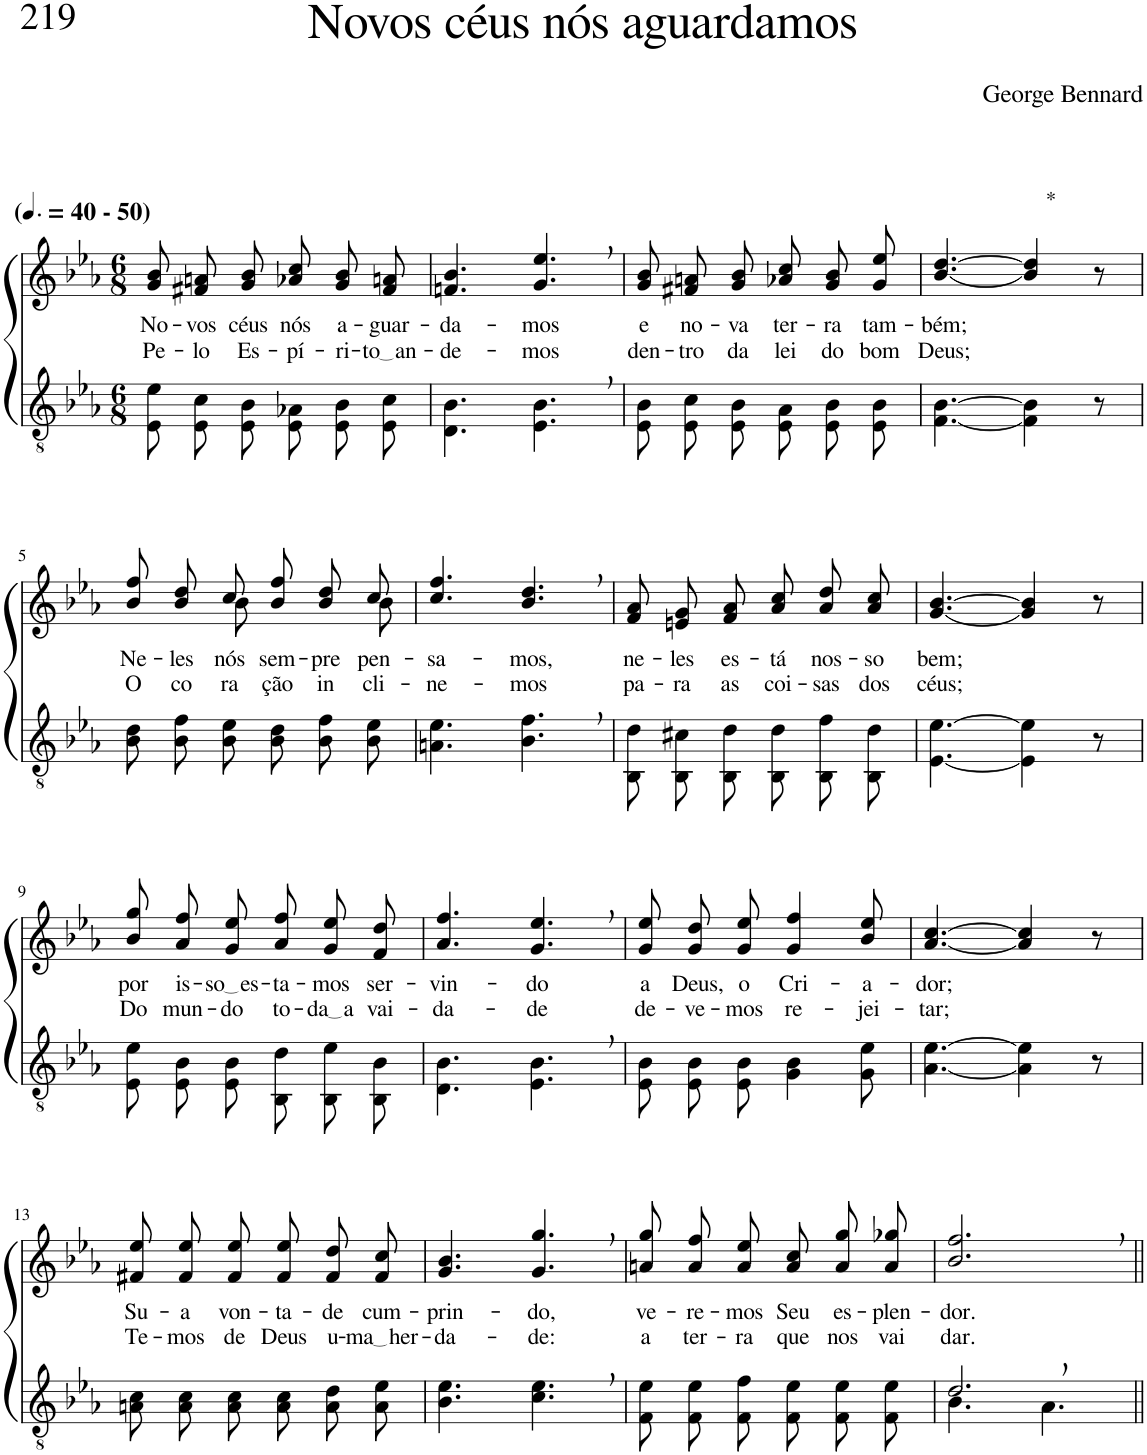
**kern	**kern	**text	**text
*part2	*part1	*part1	*part1
*staff2	*staff1	*staff1	*staff1
*I"Parte III e IV	*I"Parte I e II	*	*
*clefGv2	*clefG2	*	*
*Trd3c5	*Trd3c5	*	*
*k[b-e-a-]	*k[b-e-a-]	*	*
*M6/8	*M6/8	*	*
*MM60	*MM60	*	*
=1	=1	=1	=1
!	!LO:TX:a:B:t=(	!	!
!	!LO:TX:a:B:t=- 50)	!	!
!	!	!LO:LY:b	!LO:LY:b
8E-/ 8e-/L	8g/ 8b-/L	No-	Pe-
!	!	!LO:LY:b	!LO:LY:b
8E-/ 8c/	8f#X/ 8an/	-vos	-lo
!	!	!LO:LY:b	!LO:LY:b
8E-/ 8B-/J	8g/ 8b-/J	céus	Es-
!	!	!LO:LY:b	!LO:LY:b
8E-/ 8A-X/L	8a-X/ 8cc/L	nós	-pí-
!	!	!LO:LY:b	!LO:LY:b
8E-/ 8B-/	8g/ 8b-/	a-	-ri-
!	!	!LO:LY:b	!LO:LY:b
8E-/ 8c/J	8f#/ 8an/J	-guar-	to an
=2	=2	=2	=2
!	!	!LO:LY:b	!LO:LY:b
4.D\ 4.B-\	4.fn/ 4.b-/	-da-	-de-
!	!	!LO:LY:b	!LO:LY:b
4.E-\, 4.B-\,	4.g/, 4.ee-/,	-mos	-mos
=3	=3	=3	=3
!	!	!LO:LY:b	!LO:LY:b
8E-/ 8B-/L	8g/ 8b-/L	e	den-
!	!	!LO:LY:b	!LO:LY:b
8E-/ 8c/	8f#X/ 8an/	no-	-tro
!	!	!LO:LY:b	!LO:LY:b
8E-/ 8B-/J	8g/ 8b-/J	-va	da
!	!	!LO:LY:b	!LO:LY:b
8E-/ 8A-/L	8a-X\ 8cc\L	ter-	lei
!	!	!LO:LY:b	!LO:LY:b
8E-/ 8B-/	8g\ 8b-\	-ra	do
!	!	!LO:LY:b	!LO:LY:b
8E-/ 8B-/J	8g\ 8ee-\J	tam-	bom
=4	=4	=4	=4
!	!	!LO:LY:b	!LO:LY:b
[4.F\ [4.B-\	[4.b-/ [4.dd/	-bém;	Deus;
!	!LO:TX:a:t=*	!	!
4F\] 4B-\]	4b-/] 4dd/]	.	.
8r	8r	.	.
!!LO:LB:g=z
=5	=5	=5	=5
!	!	!LO:LY:b	!LO:LY:b
*	*^	*	*
8B-\ 8d\L	8b-\ 8ff\L	4ryy	Ne-	O
!	!	!	!LO:LY:b	!LO:LY:b
8B-\ 8f\	8b-\ 8dd\	.	-les	co-
!	!	!	!LO:LY:b	!LO:LY:b
8B-\ 8e-\J	8cc\J	8b-\	nós	-ra-
!	!	!	!LO:LY:b	!LO:LY:b
8B-\ 8d\L	8b-\ 8ff\L	4ryy	sem-	-ção
!	!	!	!LO:LY:b	!LO:LY:b
8B-\ 8f\	8b-\ 8dd\	.	-pre	in-
!	!	!	!LO:LY:b	!LO:LY:b
8B-\ 8e-\J	8cc\J	8b-\	pen-	-cli-
=6	=6	=6	=6	=6
!	!	!	!LO:LY:b	!LO:LY:b
*	*v	*v	*	*
4.An\ 4.e-\	4.cc/ 4.ff/	-sa-	-ne-
!	!	!LO:LY:b	!LO:LY:b
4.B-\, 4.f\,	4.b-/, 4.dd/,	-mos,	-mos
=7	=7	=7	=7
!	!	!LO:LY:b	!LO:LY:b
8BB-/ 8d/L	8f/ 8a-/L	ne-	pa-
!	!	!LO:LY:b	!LO:LY:b
8BB-/ 8c#X/	8en/ 8g/	-les	-ra
!	!	!LO:LY:b	!LO:LY:b
8BB-/ 8d/J	8f/ 8a-/J	es-	as
!	!	!LO:LY:b	!LO:LY:b
8BB-/ 8d/L	8a-\ 8cc\L	-tá	coi-
!	!	!LO:LY:b	!LO:LY:b
8BB-/ 8f/	8a-\ 8dd\	nos-	-sas
!	!	!LO:LY:b	!LO:LY:b
8BB-/ 8d/J	8a-\ 8cc\J	-so	dos
=8	=8	=8	=8
!	!	!LO:LY:b	!LO:LY:b
[4.E-\ [4.e-\	[4.g/ [4.b-/	bem;	céus;
4E-\] 4e-\]	4g/] 4b-/]	.	.
8r	8r	.	.
!!LO:LB:g=z
=9	=9	=9	=9
!	!	!LO:LY:b	!LO:LY:b
8E-/ 8e-/L	8b-\ 8gg\L	por	Do
!	!	!LO:LY:b	!LO:LY:b
8E-/ 8B-/	8a-\ 8ff\	is-	mun-
!	!	!LO:LY:b	!LO:LY:b
8E-/ 8B-/J	8g\ 8ee-\J	so es	-do
!	!	!LO:LY:b	!LO:LY:b
8BB-/ 8d/L	8a-\ 8ff\L	-ta-	to-
!	!	!LO:LY:b	!LO:LY:b
8BB-/ 8e-/	8g\ 8ee-\	-mos	da a
!	!	!LO:LY:b	!LO:LY:b
8BB-/ 8B-/J	8f\ 8dd\J	ser-	vai-
=10	=10	=10	=10
!	!	!LO:LY:b	!LO:LY:b
4.D\ 4.B-\	4.a-/ 4.ff/	-vin-	-da-
!	!	!LO:LY:b	!LO:LY:b
4.E-\, 4.B-\,	4.g/, 4.ee-/,	-do	-de
=11	=11	=11	=11
!	!	!LO:LY:b	!LO:LY:b
8E-/ 8B-/L	8g\ 8ee-\L	a	de-
!	!	!LO:LY:b	!LO:LY:b
8E-/ 8B-/	8g\ 8dd\	Deus,	-ve-
!	!	!LO:LY:b	!LO:LY:b
8E-/ 8B-/J	8g\ 8ee-\J	o	-mos
!	!	!LO:LY:b	!LO:LY:b
4G\ 4B-\	4g/ 4ff/	Cri-	re-
!	!	!LO:LY:b	!LO:LY:b
8G\ 8e-\	8b-/ 8ee-/	-a-	-jei-
=12	=12	=12	=12
!	!	!LO:LY:b	!LO:LY:b
[4.A-\ [4.e-\	[4.a-/ [4.cc/	-dor;	-tar;
4A-\] 4e-\]	4a-/] 4cc/]	.	.
8r	8r	.	.
!!LO:LB:g=z
=13	=13	=13	=13
!	!	!LO:LY:b	!LO:LY:b
8An\ 8c\L	8f#X\ 8ee-\L	-Su-	-Te-
!	!	!LO:LY:b	!LO:LY:b
8A\ 8c\	8f#\ 8ee-\	-a	-mos
!	!	!LO:LY:b	!LO:LY:b
8A\ 8c\J	8f#\ 8ee-\J	von-	de
!	!	!LO:LY:b	!LO:LY:b
8A\ 8c\L	8f#/ 8ee-/L	-ta-	Deus
!	!	!LO:LY:b	!LO:LY:b
8A\ 8d\	8f#/ 8dd/	-de	u-
!	!	!LO:LY:b	!LO:LY:b
8A\ 8e-\J	8f#/ 8cc/J	cum-	ma her
=14	=14	=14	=14
!	!	!LO:LY:b	!LO:LY:b
4.B-\ 4.e-\	4.g/ 4.b-/	-prin-	-da-
!	!	!LO:LY:b	!LO:LY:b
4.c\, 4.e-\,	4.g/, 4.gg/,	-do,	-de:
=15	=15	=15	=15
!	!	!LO:LY:b	!LO:LY:b
8F\ 8e-\L	8an\ 8gg\L	ve-	a
!	!	!LO:LY:b	!LO:LY:b
8F\ 8e-\	8a\ 8ff\	-re-	ter-
!	!	!LO:LY:b	!LO:LY:b
8F\ 8f\J	8a\ 8ee-\J	-mos	-ra
!	!	!LO:LY:b	!LO:LY:b
8F\ 8e-\L	8a\ 8cc\L	Seu	que
!	!	!LO:LY:b	!LO:LY:b
8F\ 8e-\	8a\ 8gg\	es-	nos
!	!	!LO:LY:b	!LO:LY:b
8F\ 8e-\J	8a\ 8gg-X\J	-plen-	vai
=16	=16	=16	=16
*^	*	*	*
!	!	!	!LO:LY:b	!LO:LY:b
2.d,/	4.B-\	2.b-/, 2.ff/,	-dor.	dar.
.	4.A-\	.	.	.
*v	*v	*	*	*
=||	=||	=||	=||
*-	*-	*-	*-
